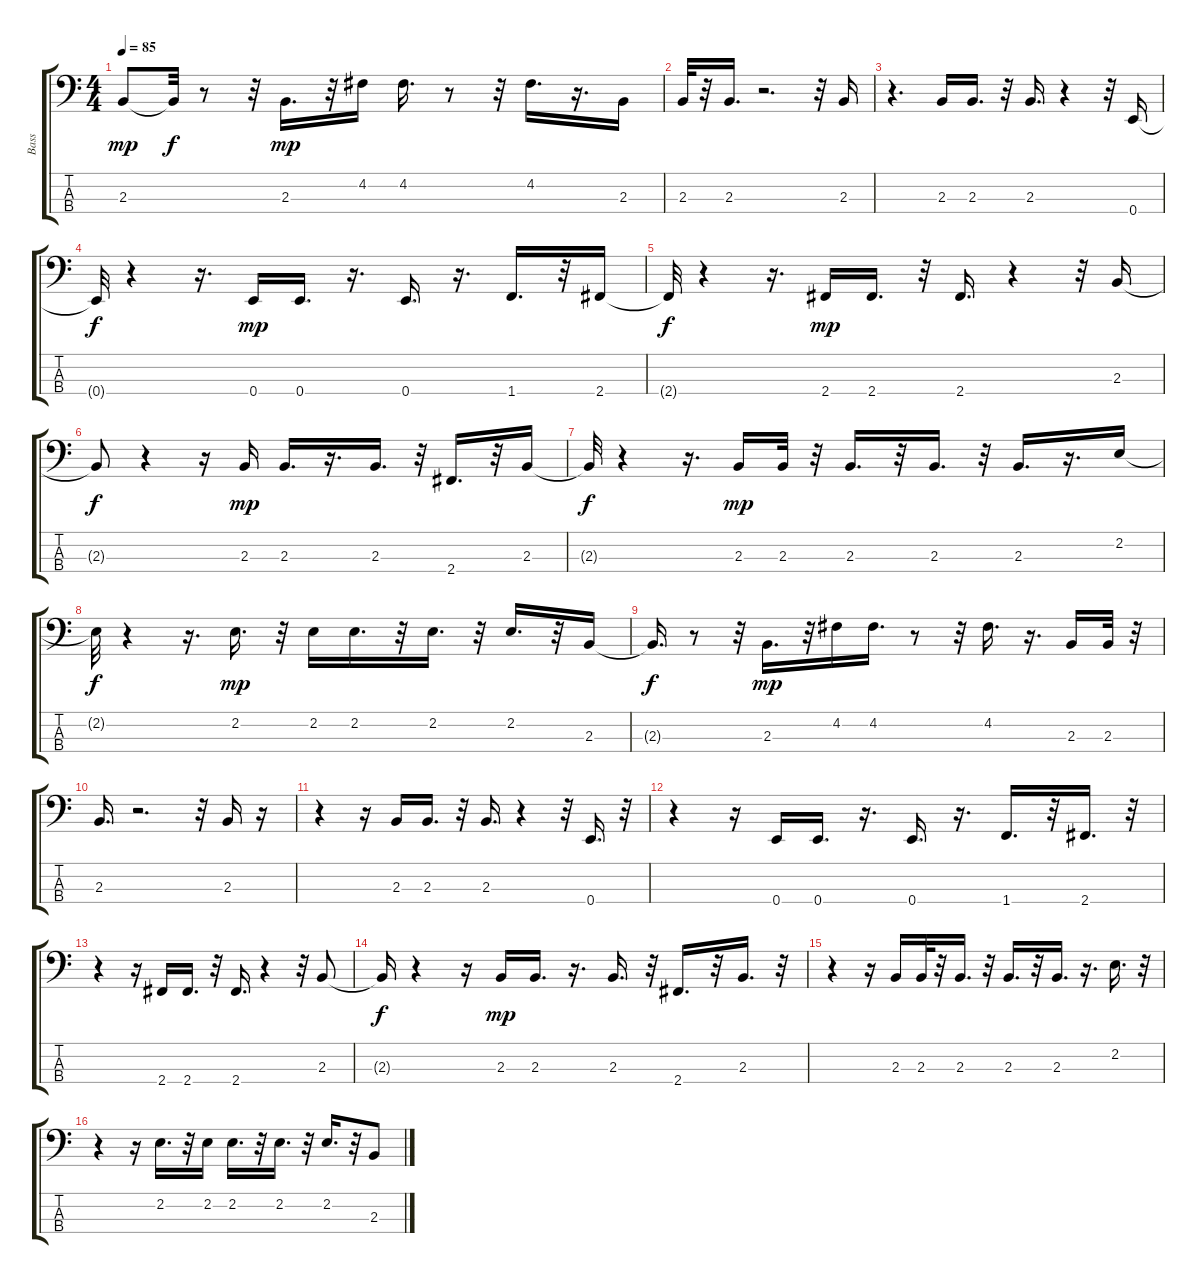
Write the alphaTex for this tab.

\track ("Bass" "Bass") {instrument electricbassfinger}
\staff {score tabs}
\tuning (G2 D2 A1 E1) {hide}
\ts (4 4)
\tempo 85
\clef f4
\ks c
2.3.8{dy mp} 2.3{t}.32{dy f} r.8 r.32 2.3.16{d dy mp} r.32 4.2.16 4.2.16{d} r.8 r.32 4.2.16{d} r.16{d} 2.3.16 |
2.3.32 r.32 2.3.16{d} r.2{d} r.32 2.3.16 |
r.4{d} 2.3.16 2.3.16{d} r.32 2.3.16{d} r.4 r.32 0.4.16 |
0.4{t}.32{dy f} r.4 r.16{d} 0.4.16{dy mp} 0.4.16{d} r.16{d} 0.4.16{d} r.16{d} 1.4.16{d} r.32 2.4.16 |
2.4{t}.32{dy f} r.4 r.16{d} 2.4.16{dy mp} 2.4.16{d} r.32 2.4.16{d} r.4 r.32 2.3.16 |
2.3{t}.8{dy f} r.4 r.16 2.3.16{dy mp} 2.3.16{d} r.16{d} 2.3.16{d} r.32 2.4.16{d} r.32 2.3.16 |
2.3{t}.32{dy f} r.4 r.16{d} 2.3.16{dy mp} 2.3.32 r.32 2.3.16{d} r.32 2.3.16{d} r.32 2.3.16{d} r.16{d} 2.2.16 |
2.2{t}.32{dy f} r.4 r.16{d} 2.2.16{d dy mp} r.32 2.2.16 2.2.16{d} r.32 2.2.16{d} r.32 2.2.16{d} r.32 2.3.16 |
2.3{t}.16{d dy f} r.8 r.32 2.3.16{d dy mp} r.32 4.2.16 4.2.16{d} r.8 r.32 4.2.16{d} r.16{d} 2.3.16 2.3.32 r.32 |
2.3.16{d} r.2{d} r.32 2.3.16 r.16 |
r.4 r.16 2.3.16 2.3.16{d} r.32 2.3.16{d} r.4 r.32 0.4.16{d} r.32 |
r.4 r.16 0.4.16 0.4.16{d} r.16{d} 0.4.16{d} r.16{d} 1.4.16{d} r.32 2.4.16{d} r.32 |
r.4 r.16 2.4.16 2.4.16{d} r.32 2.4.16{d} r.4 r.32 2.3.8 |
2.3{t}.16{dy f} r.4 r.16 2.3.16{dy mp} 2.3.16{d} r.16{d} 2.3.16{d} r.32 2.4.16{d} r.32 2.3.16{d} r.32 |
r.4 r.16 2.3.16 2.3.32 r.32 2.3.16{d} r.32 2.3.16{d} r.32 2.3.16{d} r.16{d} 2.2.16{d} r.32 |
r.4 r.16 2.2.16{d} r.32 2.2.16 2.2.16{d} r.32 2.2.16{d} r.32 2.2.16{d} r.32 2.3.8
